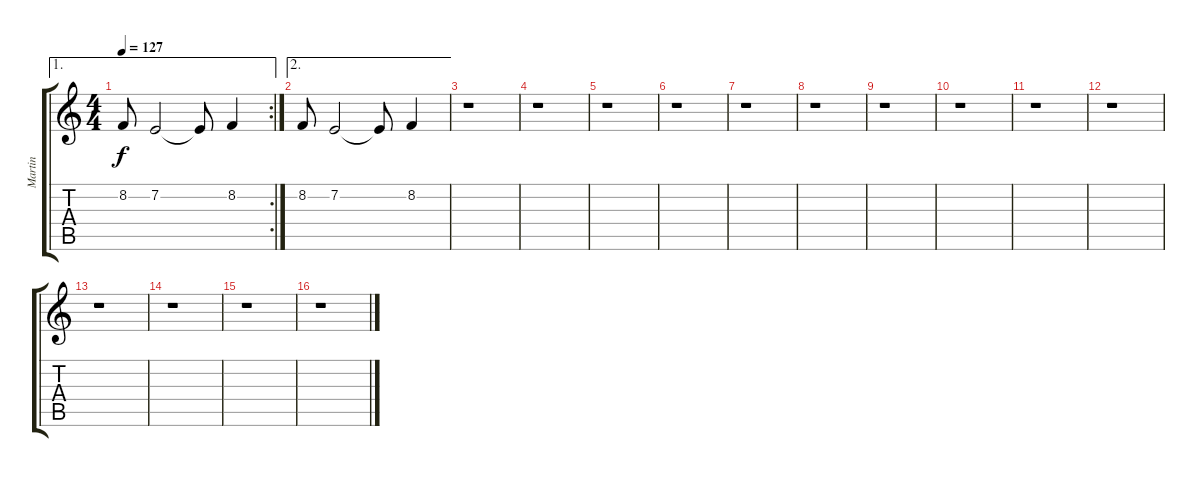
\track ("Martin" "Martin") {instrument choiraahs}
\staff {score tabs}
\tuning (D4 A3 F3 C3 G2 D2) {hide}
\ae 1
\rc 2
\ts (4 4)
\tempo 127
\clef g2
\ks c
8.2.8{dy f} 7.2.2 7.2{t}.8 8.2.4 |
\ae 2
8.2.8 7.2.2 7.2{t}.8 8.2.4 |
r.1 |
r.1 |
r.1 |
r.1 |
r.1 |
r.1 |
r.1 |
r.1 |
r.1 |
r.1 |
r.1 |
r.1 |
r.1 |
r.1
